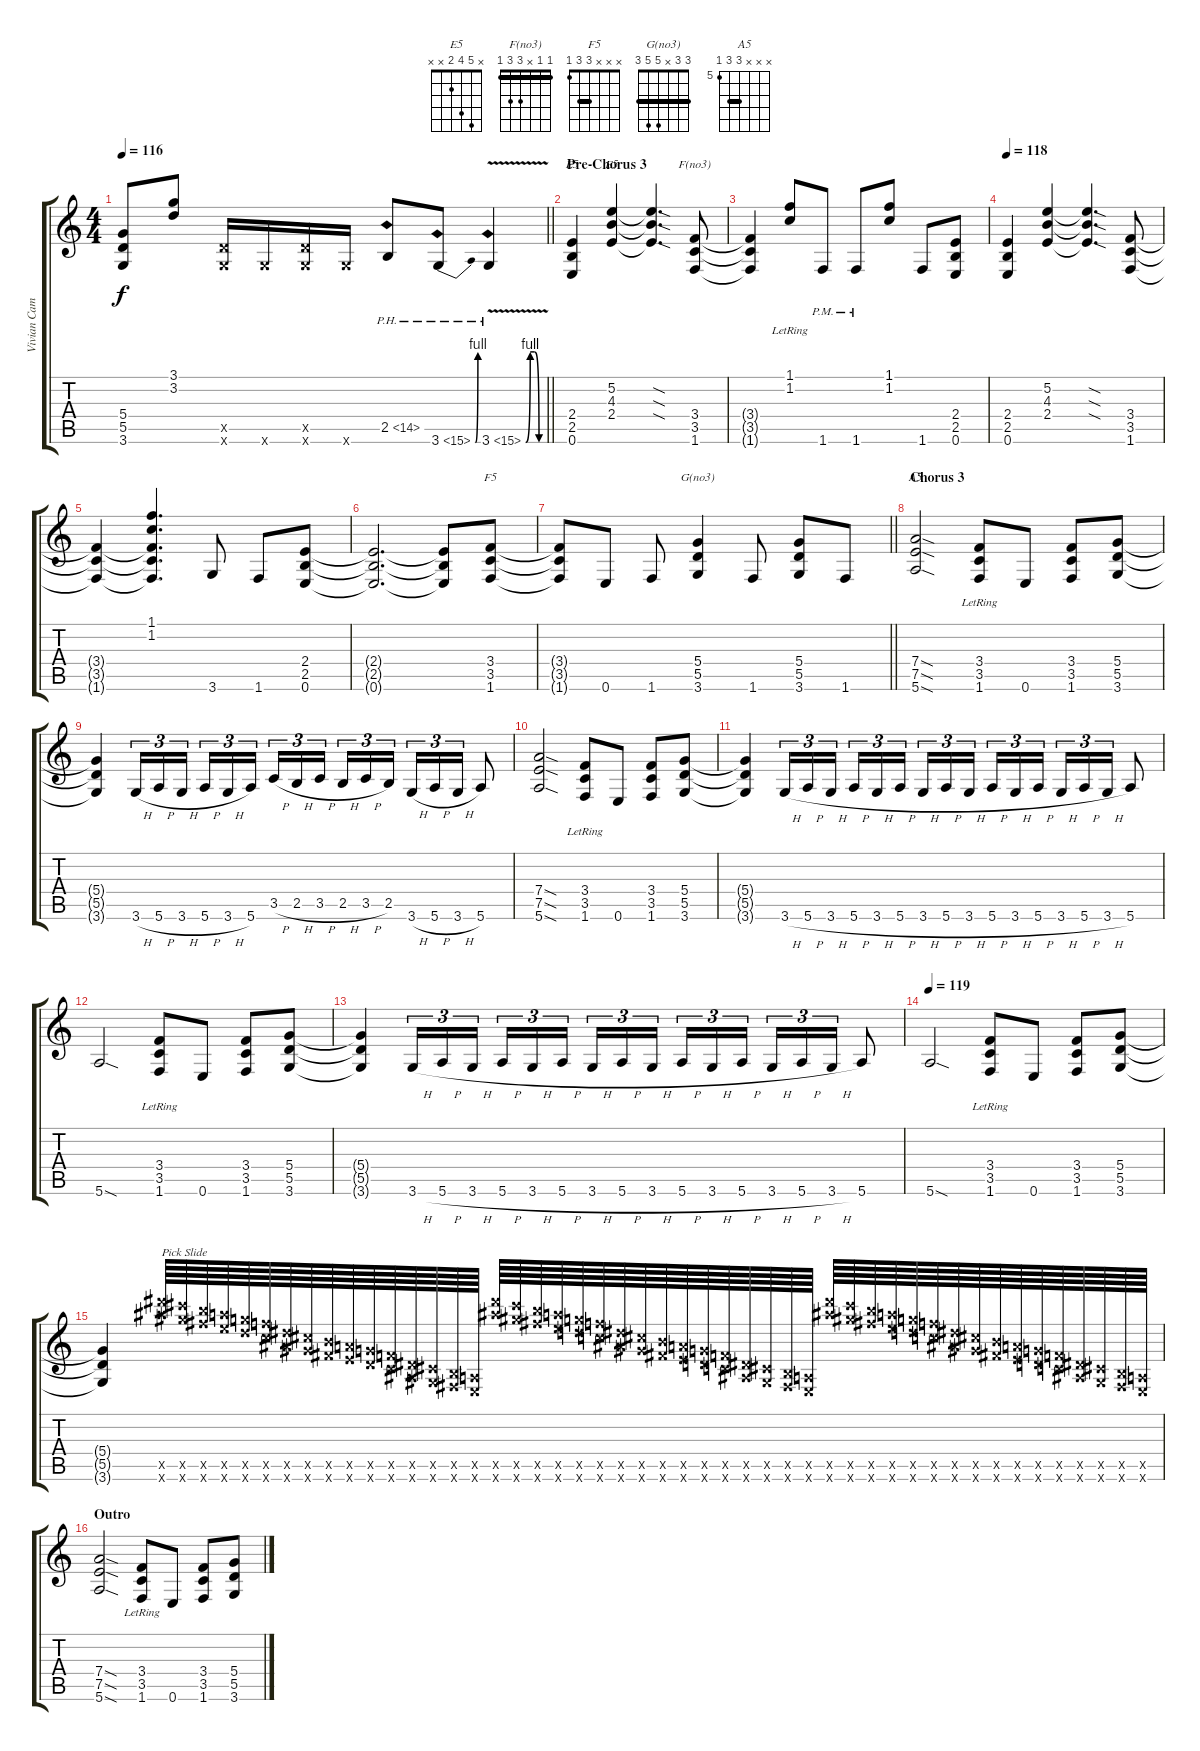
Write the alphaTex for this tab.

\track ("Vivian Campbell L" "Vivian Cam") {instrument distortionguitar}
\staff {score tabs}
\tuning (E4 B3 G3 D3 A2 E2) {hide}
\chord ("E5" x x x 2 2 0) {barre 2}
\chord ("E5" x 5 4 2 x x)
\chord ("F(no3)" 1 1 x 3 3 1) {barre 1}
\chord ("F5" x x x 3 3 1) {barre 3}
\chord ("G(no3)" 3 3 x 5 5 3) {barre 3}
\chord ("A5" x x x 7 7 5) {firstfret 5 barre 7}
\ts (4 4)
\tempo 116
\clef g2
\barLineRight lightlight
\ks c
(5.4{t} 5.5{t} 3.6{t}).8{dy f} (3.1 3.2).8 (5.5{x} 3.6{x}).16 3.6{x}.16 (5.5{x} 3.6{x}).16 3.6{x}.16 2.5{ph 12}.8 3.6{be (bend 0 0 60 4) ph 12}.8 3.6{be (custom 0 0 15 4 30 4 45 0 60 0) ph 12 v}.4 |
\section ("" "Pre-Chorus 3")
(2.4 2.5 0.6).4{ch "E5"} (5.2 4.3 2.4).4{ch "E5"} (5.2{sod t} 4.3{sod t} 2.4{sod t}).4{d} (3.4 3.5 1.6).8{ch "F(no3)"} |
(3.4{t} 3.5{t} 1.6{t}).4 (1.1{lr} 1.2{lr}).8 1.6{pm}.8 1.6{pm}.8 (1.1 1.2).8 1.6.8 (2.4 2.5 0.6).8 |
\tempo 118
(2.4 2.5 0.6).4 (5.2 4.3 2.4).4 (5.2{sod t} 4.3{sod t} 2.4{sod t}).4{d} (3.4 3.5 1.6).8 |
(3.4{t} 3.5{t} 1.6{t}).4 (1.1 1.2 3.4{t} 3.5{t} 1.6{t}).4{d} 3.6.8 1.6.8 (2.4 2.5 0.6).8 |
(2.4{t} 2.5{t} 0.6{t}).2{d} (2.4{t} 2.5{t} 0.6{t}).8 (3.4 3.5 1.6).8{ch "F5"} |
\barLineRight lightlight
(3.4{t} 3.5{t} 1.6{t}).8 0.6.8 1.6.8 (5.4 5.5 3.6).4{ch "G(no3)"} 1.6.8 (5.4 5.5 3.6).8 1.6.8 |
\section ("" "Chorus 3")
(7.4{sod} 7.5{sod} 5.6{sod}).2{ch "A5"} (3.4{lr} 3.5{lr} 1.6).8 0.6.8 (3.4 3.5 1.6).8 (5.4 5.5 3.6).8 |
(5.4{t} 5.5{t} 3.6{t}).4 3.6{h}.16{tu (3 2)} 5.6{h}.16{tu (3 2)} 3.6{h}.16{tu (3 2)} 5.6{h}.16{tu (3 2)} 3.6{h}.16{tu (3 2)} 5.6.16{tu (3 2)} 3.5{h}.16{tu (3 2)} 2.5{h}.16{tu (3 2)} 3.5{h}.16{tu (3 2)} 2.5{h}.16{tu (3 2)} 3.5{h}.16{tu (3 2)} 2.5.16{tu (3 2)} 3.6{h}.16{tu (3 2)} 5.6{h}.16{tu (3 2)} 3.6{h}.16{tu (3 2)} 5.6.8 |
(7.4{sod} 7.5{sod} 5.6{sod}).2 (3.4{lr} 3.5{lr} 1.6).8 0.6.8 (3.4 3.5 1.6).8 (5.4 5.5 3.6).8 |
(5.4{t} 5.5{t} 3.6{t}).4 3.6{h}.16{tu (3 2)} 5.6{h}.16{tu (3 2)} 3.6{h}.16{tu (3 2)} 5.6{h}.16{tu (3 2)} 3.6{h}.16{tu (3 2)} 5.6{h}.16{tu (3 2)} 3.6{h}.16{tu (3 2)} 5.6{h}.16{tu (3 2)} 3.6{h}.16{tu (3 2)} 5.6{h}.16{tu (3 2)} 3.6{h}.16{tu (3 2)} 5.6{h}.16{tu (3 2)} 3.6{h}.16{tu (3 2)} 5.6{h}.16{tu (3 2)} 3.6{h}.16{tu (3 2)} 5.6.8 |
5.6{sod}.2 (3.4{lr} 3.5{lr} 1.6).8 0.6.8 (3.4 3.5 1.6).8 (5.4 5.5 3.6).8 |
(5.4{t} 5.5{t} 3.6{t}).4 3.6{h}.16{tu (3 2)} 5.6{h}.16{tu (3 2)} 3.6{h}.16{tu (3 2)} 5.6{h}.16{tu (3 2)} 3.6{h}.16{tu (3 2)} 5.6{h}.16{tu (3 2)} 3.6{h}.16{tu (3 2)} 5.6{h}.16{tu (3 2)} 3.6{h}.16{tu (3 2)} 5.6{h}.16{tu (3 2)} 3.6{h}.16{tu (3 2)} 5.6{h}.16{tu (3 2)} 3.6{h}.16{tu (3 2)} 5.6{h}.16{tu (3 2)} 3.6{h}.16{tu (3 2)} 5.6.8 |
\tempo 119
5.6{sod}.2 (3.4{lr} 3.5{lr} 1.6).8 0.6.8 (3.4 3.5 1.6).8 (5.4 5.5 3.6).8 |
(5.4{t} 5.5{t} 3.6{t}).4 (30.5{x} 30.6{x}).64{txt "Pick Slide"} (28.5{x} 28.6{x}).64 (26.5{x} 26.6{x}).64 (24.5{x} 24.6{x}).64 (22.5{x} 22.6{x}).64 (20.5{x} 20.6{x}).64 (18.5{x} 18.6{x}).64 (16.5{x} 16.6{x}).64 (14.5{x} 14.6{x}).64 (12.5{x} 12.6{x}).64 (10.5{x} 10.6{x}).64 (8.5{x} 8.6{x}).64 (6.5{x} 6.6{x}).64 (4.5{x} 4.6{x}).64 (2.5{x} 2.6{x}).64 (0.5{x} 0.6{x}).64 (30.5{x} 30.6{x}).64 (28.5{x} 28.6{x}).64 (26.5{x} 26.6{x}).64 (24.5{x} 24.6{x}).64 (22.5{x} 22.6{x}).64 (20.5{x} 20.6{x}).64 (18.5{x} 18.6{x}).64 (16.5{x} 16.6{x}).64 (14.5{x} 14.6{x}).64 (12.5{x} 12.6{x}).64 (10.5{x} 10.6{x}).64 (8.5{x} 8.6{x}).64 (6.5{x} 6.6{x}).64 (4.5{x} 4.6{x}).64 (2.5{x} 2.6{x}).64 (0.5{x} 0.6{x}).64 (30.5{x} 30.6{x}).64 (28.5{x} 28.6{x}).64 (26.5{x} 26.6{x}).64 (24.5{x} 24.6{x}).64 (22.5{x} 22.6{x}).64 (20.5{x} 20.6{x}).64 (18.5{x} 18.6{x}).64 (16.5{x} 16.6{x}).64 (14.5{x} 14.6{x}).64 (12.5{x} 12.6{x}).64 (10.5{x} 10.6{x}).64 (8.5{x} 8.6{x}).64 (6.5{x} 6.6{x}).64 (4.5{x} 4.6{x}).64 (2.5{x} 2.6{x}).64 (0.5{x} 0.6{x}).64 |
\section ("" "Outro")
(7.4{sod} 7.5{sod} 5.6{sod}).2 (3.4{lr} 3.5{lr} 1.6).8 0.6.8 (3.4 3.5 1.6).8 (5.4 5.5 3.6).8
